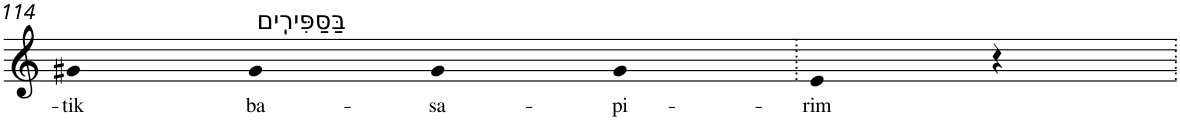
**kern	**text
*part1	*part1
*staff1	*staff1
*I"Piano	*
*I'Pno	*
!!LO:PB:g=z
*clefG2	*
*k[]	*
=114	=114
!	!LO:LY:b
4g#X	-tik
!LO:TX:a:t=בַּסַּפִּירִֽים	!
!	!LO:LY:b
4g#	ba-
!	!LO:LY:b
4g#	-sa-
!	!LO:LY:b
4g#	-pi-
=115.	=115.
!	!LO:LY:b
4e	-rim
4r	.
=.	=.
*-	*-
